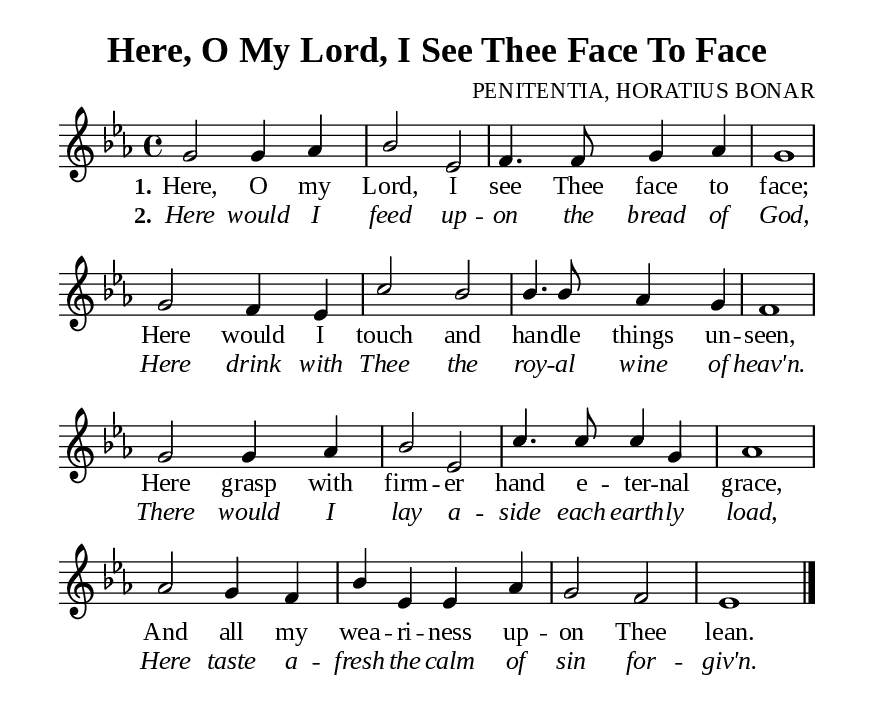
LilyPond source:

\version "2.18.2"

\header {
  title = "Here, O My Lord, I See Thee Face To Face"
  composer = "PENITENTIA, HORATIUS BONAR"
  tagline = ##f
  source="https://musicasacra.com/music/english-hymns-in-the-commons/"
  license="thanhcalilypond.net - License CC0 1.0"
}

global= {
  \key ees \major
  \time 4/4
  \override Score.BarNumber.break-visibility = ##(#f #f #f)
  \override Lyrics.LyricSpace.minimum-distance = #3.0
}

\paper {
  #(set-paper-size "a5")
  top-margin = 10\mm
  bottom-margin = 10\mm
  left-margin = 10\mm
  right-margin = 10\mm
  indent = #0
  #(define fonts
	 (make-pango-font-tree "Liberation Serif"
	 		       "Liberation Serif"
			       "Liberation Serif"
			       (/ 20 20)))
  system-system-spacing = #'((basic-distance . 3) (padding . 3))
}

printItalic = \with {
  \override LyricText.font-shape = #'italic
}

% Verse music
musicVerseSoprano = \relative c'' {
  %{	01	%} g2 g4 aes |
  %{	02	%} bes2 ees, |
  %{	03	%} f4. f8 g4 aes |
  %{	04	%} g1 |
  %{	05	%} g2 f4 ees |
  %{	06	%} c'2 bes |
  %{	07	%} bes4. bes8 aes4 g |
  %{	08	%} f1 |
  %{	09	%} g2 g4 aes |
  %{	10	%} bes2 ees, |
  %{	11	%} c'4. c8 c4 g |
  %{	12	%} aes1 |
  %{	13	%} aes2 g4 f |
  %{	14	%} bes ees, ees aes |
  %{	15	%} g2 f |
  %{	16	%} ees1 \bar "|."
}

% Verse lyrics
verseOne = \lyricmode {
  \set stanza = #"1."
  Here, O my Lord, I see Thee face to face;
  Here would I touch and han -- dle things un -- seen,
  Here grasp with firm -- er hand e -- ter -- nal grace,
  And all my wea -- ri -- ness up -- on Thee lean.
}

verseTwo = \lyricmode {
  \set stanza = #"2."
  Here would I feed up -- on the bread of God,
  Here drink with Thee the roy -- al wine of heav'n.
  There would I lay a -- side each earth -- ly load,
  Here taste a -- fresh the calm of sin for -- giv'n.
}

% Layout
\score {
    \new ChoirStaff <<
      \new Staff <<
        \clef "treble"
        \new Voice = "sopranos" { \global \stemUp \slurUp \musicVerseSoprano }
      >>
      \new Lyrics \lyricsto sopranos \verseOne
      \new Lyrics \printItalic \lyricsto sopranos \verseTwo
    >>
}
